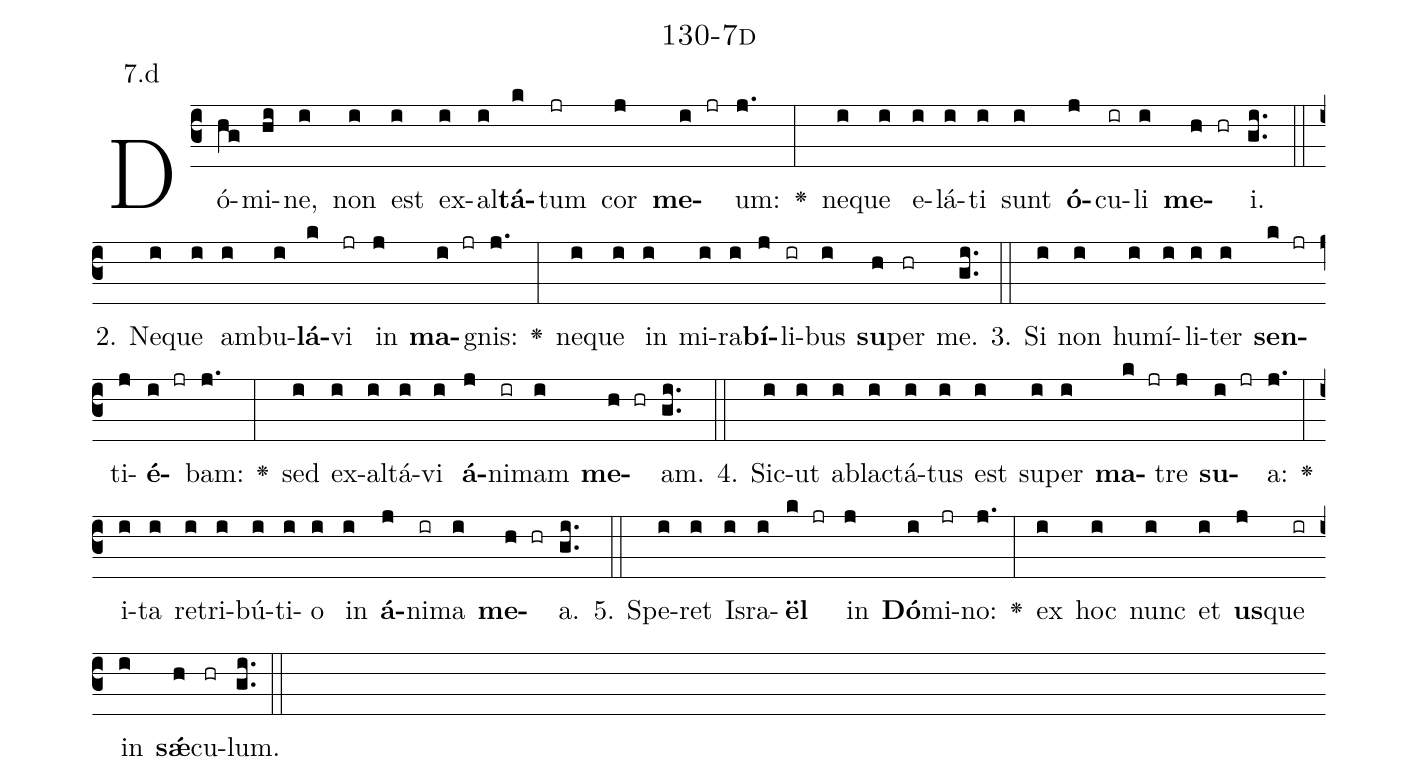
name: 130-7d;
annotation: 7.d;
%%
(c3)Dó(hg)mi(hi)ne,(i) non(i) est(i) ex(i)al(i)<b>tá</b>(k)tum(jr) cor(j) <b>me</b>(i jr)um:(j.) <v>\greheightstar</v>(:) ne(i)que(i) e(i)lá(i)ti(i) sunt(i) <b>ó</b>(j)cu(ir)li(i) <b>me</b>(h hr)i.(gi..) (::)
2. Ne(i)que(i) am(i)bu(i)<b>lá</b>(k)vi(jr) in(j) <b>ma</b>(i jr)gnis:(j.) <v>\greheightstar</v>(:) ne(i)que(i) in(i) mi(i)ra(i)<b>bí</b>(j)li(ir)bus(i) <b>su</b>(h)per(hr) me.(gi..) (::)
3. Si(i) non(i) hu(i)mí(i)li(i)ter(i) <b>sen</b>(k jr)ti(j)<b>é</b>(i jr)bam:(j.) <v>\greheightstar</v>(:) sed(i) ex(i)al(i)tá(i)vi(i) <b>á</b>(j)ni(ir)mam(i) <b>me</b>(h hr)am.(gi..) (::)
4. Sic(i)ut(i) ab(i)lac(i)tá(i)tus(i) est(i) su(i)per(i) <b>ma</b>(k jr)tre(j) <b>su</b>(i jr)a:(j.) <v>\greheightstar</v>(:) i(i)ta(i) re(i)tri(i)bú(i)ti(i)o(i) in(i) <b>á</b>(j)ni(ir)ma(i) <b>me</b>(h hr)a.(gi..) (::)
5. Spe(i)ret(i) Is(i)ra(i)<b>ël</b>(k jr) in(j) <b>Dó</b>(i)mi(jr)no:(j.) <v>\greheightstar</v>(:) ex(i) hoc(i) nunc(i) et(i) <b>us</b>(j)que(ir) in(i) <b>sǽ</b>(h)cu(hr)lum.(gi..) (::)
